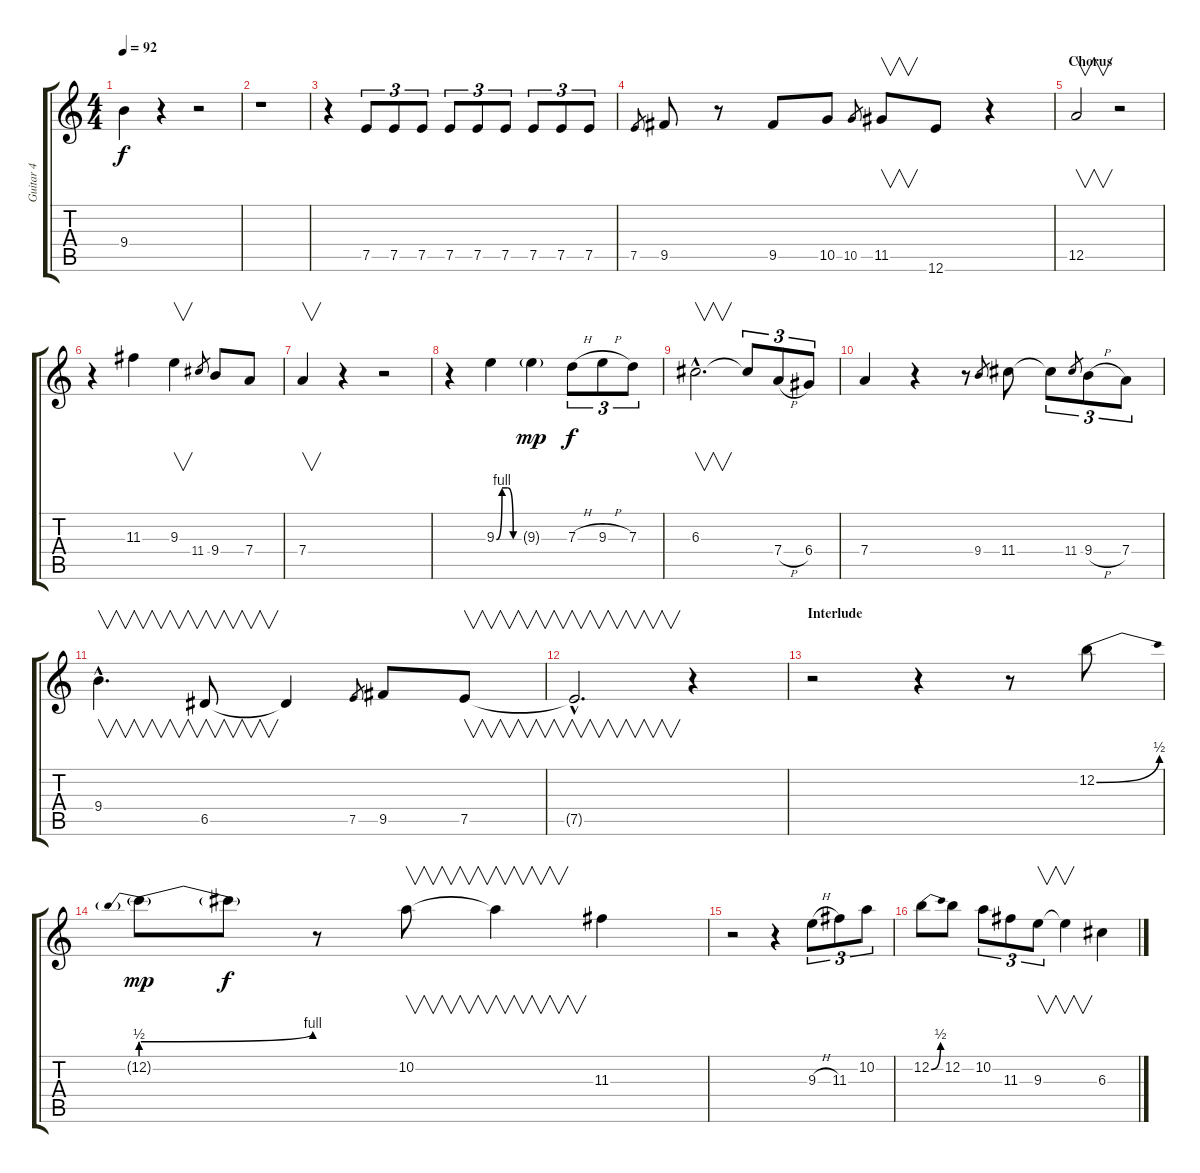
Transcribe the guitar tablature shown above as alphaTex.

\track ("Guitar 4" "Guitar 4") {instrument electricguitarclean}
\staff {score tabs}
\tuning (E4 B3 G3 D3 A2 E2) {hide}
\ts (4 4)
\tempo 92
\clef g2
\ks c
9.4.4{dy f} r.4 r.2 |
r.1 |
r.4 7.5.8{tu (3 2)} 7.5.8{tu (3 2)} 7.5.8{tu (3 2)} 7.5.8{tu (3 2)} 7.5.8{tu (3 2)} 7.5.8{tu (3 2)} 7.5.8{tu (3 2)} 7.5.8{tu (3 2)} 7.5.8{tu (3 2)} |
7.5.8{gr} 9.5.8 r.8 9.5.8 10.5.8 10.5.8{gr} 11.5.8{v} 12.6.8 r.4 |
\section ("" "Chorus")
12.5.2{v} r.2 |
r.4 11.3.4 9.3.4{v} 11.4.8{gr} 9.4.8 7.4.8 |
7.4.4{v} r.4 r.2 |
r.4 9.3{be (custom 0 0 15 4 30 4 45 0 60 0)}.4 9.3{g}.4{dy mp} 7.3{h}.8{tu (3 2) dy f} 9.3{h}.8{tu (3 2)} 7.3.8{tu (3 2)} |
6.3{hac}.2{v d} 6.3{t}.8{tu (3 2)} 7.4{h}.8{tu (3 2)} 6.4.8{tu (3 2)} |
7.4.4 r.4 r.8 9.4.8{gr} 11.4.8 11.4{t}.8{tu (3 2)} 11.4.8{gr} 9.4{h}.8{tu (3 2)} 7.4.8{tu (3 2)} |
9.4{hac}.4{v d} 6.5.8{v} 6.5{t}.4 7.5.8{gr} 9.5.8 7.5.8{v} |
7.5{hac t}.2{v d} r.4 |
\section ("" "Interlude")
r.2 r.4 r.8 12.2{be (bend 0 0 60 2)}.8 |
12.2{be (prebendbend 0 2 60 4) g}.8{dy mp} 12.2{t}.8{dy f} r.8 10.2.8{v} 10.2{t}.4{v} 11.3.4 |
r.2 r.4 9.3{h}.8{tu (3 2)} 11.3.8{tu (3 2)} 10.2.8{tu (3 2)} |
12.2{be (bend 0 0 60 2)}.8 12.2.8 10.2.8{tu (3 2)} 11.3.8{tu (3 2)} 9.3.8{v tu (3 2)} 9.3{t}.4{v} 6.3.4
